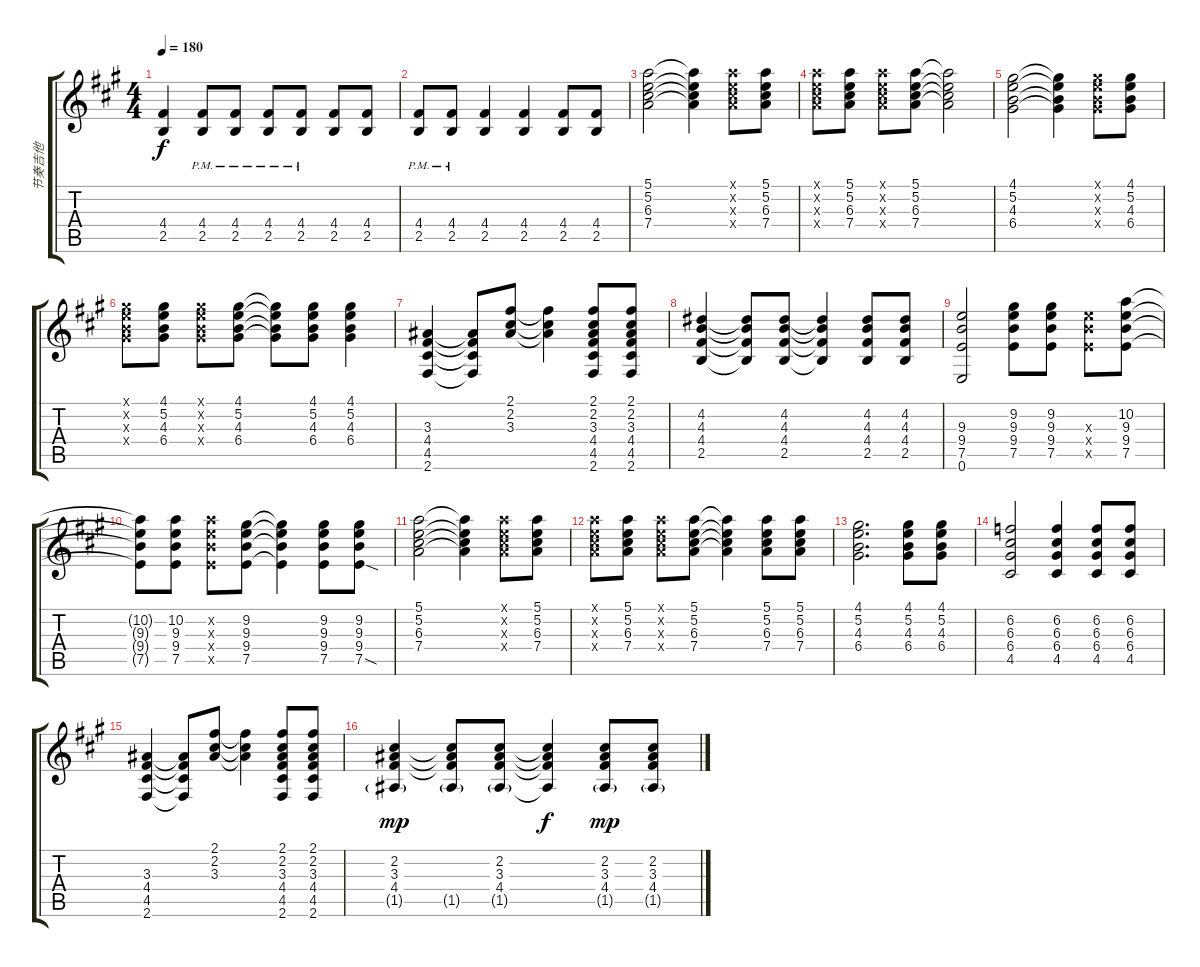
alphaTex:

\track ("节奏吉他" "节奏吉他") {instrument distortionguitar}
\staff {score tabs}
\tuning (E4 B3 G3 D3 A2 E2) {hide}
\ts (4 4)
\tempo 180
\clef g2
\ks a
(4.4 2.5).4{dy f} (4.4{pm} 2.5{pm}).8 (4.4{pm} 2.5{pm}).8 (4.4{pm} 2.5{pm}).8 (4.4{pm} 2.5{pm}).8 (4.4 2.5).8 (4.4 2.5).8 |
(4.4{pm} 2.5{pm}).8 (4.4{pm} 2.5{pm}).8 (4.4 2.5).4 (4.4 2.5).4 (4.4 2.5).8 (4.4 2.5).8 |
(5.1 5.2 6.3 7.4).2 (5.1{t} 5.2{t} 6.3{t} 7.4{t}).4 (5.1{x} 5.2{x} 6.3{x} 7.4{x}).8 (5.1 5.2 6.3 7.4).8 |
(5.1{x} 5.2{x} 6.3{x} 7.4{x}).8 (5.1 5.2 6.3 7.4).8 (5.1{x} 5.2{x} 6.3{x} 7.4{x}).8 (5.1 5.2 6.3 7.4).8 (5.1{t} 5.2{t} 6.3{t} 7.4{t}).2 |
(4.1 5.2 4.3 6.4).2 (4.1{t} 5.2{t} 4.3{t} 6.4{t}).4 (4.1{x} 5.2{x} 4.3{x} 6.4{x}).8 (4.1 5.2 4.3 6.4).8 |
(4.1{x} 5.2{x} 4.3{x} 6.4{x}).8 (4.1 5.2 4.3 6.4).8 (4.1{x} 5.2{x} 4.3{x} 6.4{x}).8 (4.1 5.2 4.3 6.4).8 (4.1{t} 5.2{t} 4.3{t} 6.4{t}).8 (4.1 5.2 4.3 6.4).8 (4.1 5.2 4.3 6.4).4 |
(3.3 4.4 4.5 2.6).4 (3.3{t} 4.4{t} 4.5{t} 2.6{t}).8 (2.1 2.2 3.3).8 (2.1{t} 2.2{t} 3.3{t}).4 (2.1 2.2 3.3 4.4 4.5 2.6).8 (2.1 2.2 3.3 4.4 4.5 2.6).8 |
(4.2 4.3 4.4 2.5).4 (4.2{t} 4.3{t} 4.4{t} 2.5{t}).8 (4.2 4.3 4.4 2.5).8 (4.2{t} 4.3{t} 4.4{t} 2.5{t}).4 (4.2 4.3 4.4 2.5).8 (4.2 4.3 4.4 2.5).8 |
(9.3 9.4 7.5 0.6).2 (9.2 9.3 9.4 7.5).8 (9.2 9.3 9.4 7.5).8 (9.3{x} 9.4{x} 7.5{x}).8 (10.2 9.3 9.4 7.5).8 |
(10.2{t} 9.3{t} 9.4{t} 7.5{t}).8 (10.2 9.3 9.4 7.5).8 (10.2{x} 9.3{x} 9.4{x} 7.5{x}).8 (9.2 9.3 9.4 7.5).8 (9.2{t} 9.3{t} 9.4{t} 7.5{t}).4 (9.2 9.3 9.4 7.5).8 (9.2 9.3 9.4 7.5{sod}).8 |
(5.1 5.2 6.3 7.4).2 (5.1{t} 5.2{t} 6.3{t} 7.4{t}).4 (5.1{x} 5.2{x} 6.3{x} 7.4{x}).8 (5.1 5.2 6.3 7.4).8 |
(5.1{x} 5.2{x} 6.3{x} 7.4{x}).8 (5.1 5.2 6.3 7.4).8 (5.1{x} 5.2{x} 6.3{x} 7.4{x}).8 (5.1 5.2 6.3 7.4).8 (5.1{t} 5.2{t} 6.3{t} 7.4{t}).4 (5.1 5.2 6.3 7.4).8 (5.1 5.2 6.3 7.4).8 |
(4.1 5.2 4.3 6.4).2{d} (4.1 5.2 4.3 6.4).8 (4.1 5.2 4.3 6.4).8 |
(6.2 6.3 6.4 4.5).2 (6.2 6.3 6.4 4.5).4 (6.2 6.3 6.4 4.5).8 (6.2 6.3 6.4 4.5).8 |
(3.3 4.4 4.5 2.6).4 (3.3{t} 4.4{t} 4.5{t} 2.6{t}).8 (2.1 2.2 3.3).8 (2.1{t} 2.2{t} 3.3{t}).4 (2.1 2.2 3.3 4.4 4.5 2.6).8 (2.1 2.2 3.3 4.4 4.5 2.6).8 |
(2.2 3.3 4.4 1.5{g}).4{dy mp} (2.2{t} 3.3{t} 4.4{t} 1.5{g}).8 (2.2 3.3 4.4 1.5{g}).8 (2.2{t} 3.3{t} 4.4{t} 1.5{t}).4{dy f} (2.2 3.3 4.4 1.5{g}).8{dy mp} (2.2 3.3 4.4 1.5{g}).8
